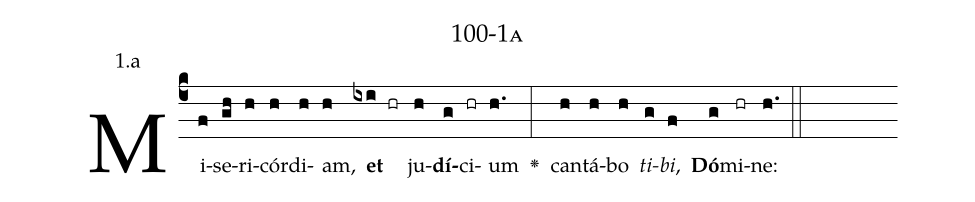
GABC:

name: 100-1a;
annotation: 1.a;
%%
(c4)Mi(f)se(gh)ri(h)cór(h)di(h)am,(h) <b>et</b>(ixi hr) ju(h)<b>dí</b>(g)ci(hr)um(h.) <v>\greheightstar</v>(:) can(h)tá(h)bo(h) <i>ti</i>(g)<i>bi</i>,(f) <b>Dó</b>(g)mi(hr)ne:(h.) (::)


%E(h) u(h) o(g) u(f) a(g) e.(h.) (::)
